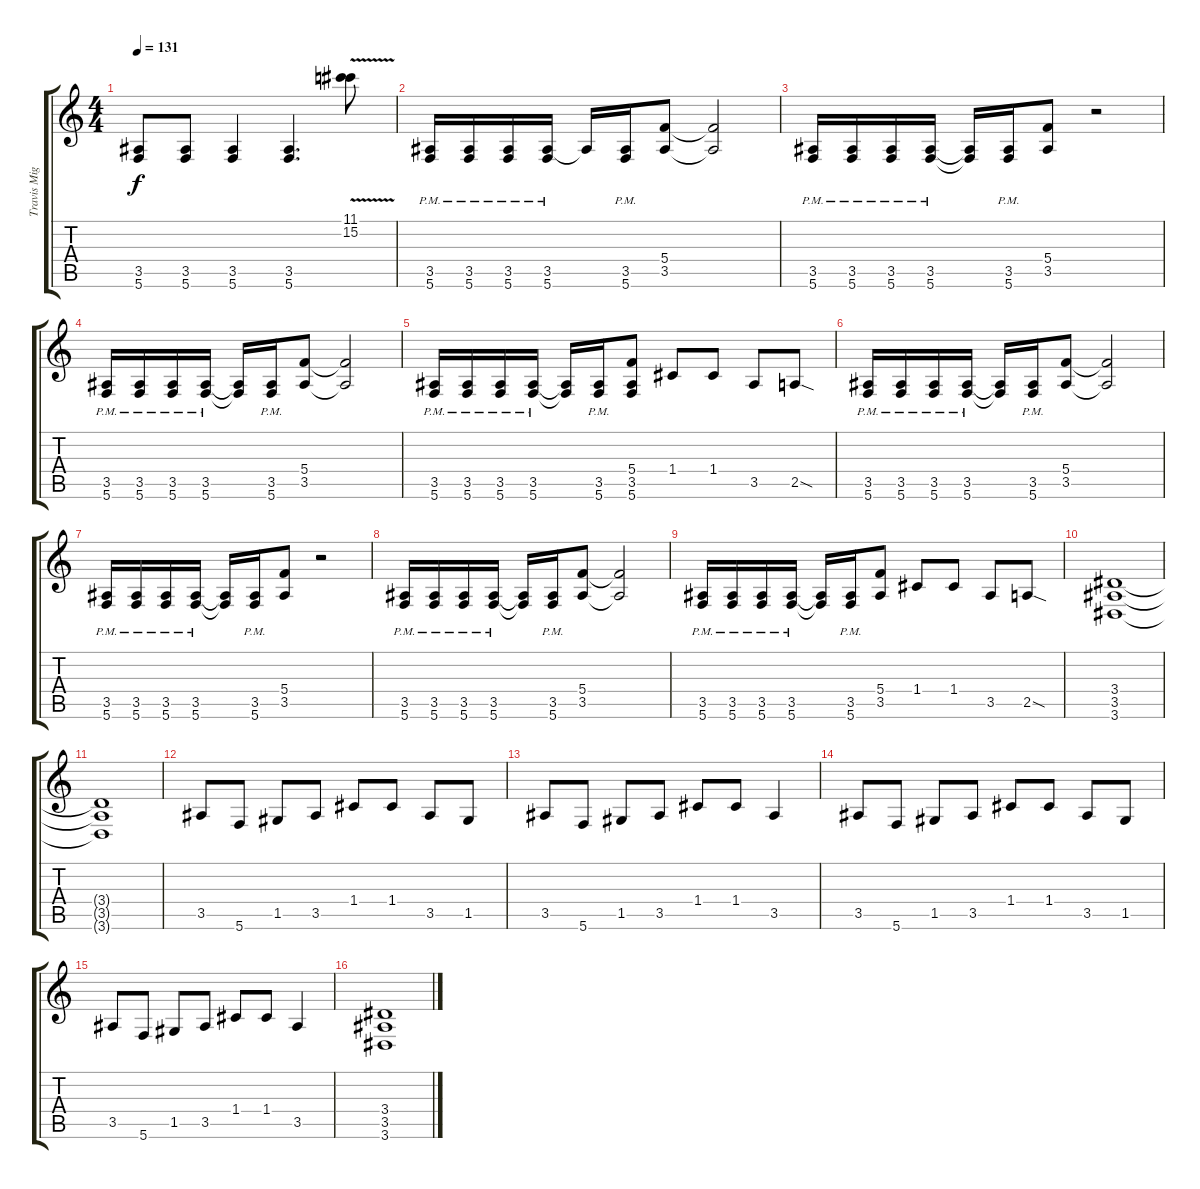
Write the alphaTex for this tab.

\track ("Travis Miguel" "Travis Mig") {instrument distortionguitar}
\staff {score tabs}
\tuning (D4 A3 F3 C3 G2 C2) {hide}
\ts (4 4)
\tempo 131
\clef g2
\ks c
(3.5 5.6).8{dy f} (3.5 5.6).8 (3.5 5.6).4 (3.5 5.6).4{d} (11.1{v} 15.2).8 |
(3.5 5.6{pm}).16 (3.5 5.6{pm}).16 (3.5 5.6{pm}).16 (3.5 5.6{pm}).16 3.5{t}.16 (3.5 5.6{pm}).16 (5.4 3.5).8 (5.4{t} 3.5{t}).2 |
(3.5 5.6{pm}).16 (3.5 5.6{pm}).16 (3.5 5.6{pm}).16 (3.5 5.6{pm}).16 (3.5{t} 5.6{t}).16 (3.5 5.6{pm}).16 (5.4 3.5).8 r.2 |
(3.5 5.6{pm}).16 (3.5 5.6{pm}).16 (3.5 5.6{pm}).16 (3.5 5.6{pm}).16 (3.5{t} 5.6{t}).16 (3.5 5.6{pm}).16 (5.4 3.5).8 (5.4{t} 3.5{t}).2 |
(3.5 5.6{pm}).16 (3.5 5.6{pm}).16 (3.5 5.6{pm}).16 (3.5 5.6{pm}).16 (3.5{t} 5.6{t}).16 (3.5 5.6{pm}).16 (5.4 3.5 5.6).8 1.4.8 1.4.8 3.5.8 2.5{sod}.8 |
(3.5 5.6{pm}).16 (3.5 5.6{pm}).16 (3.5 5.6{pm}).16 (3.5 5.6{pm}).16 (3.5{t} 5.6{t}).16 (3.5 5.6{pm}).16 (5.4 3.5).8 (5.4{t} 3.5{t}).2 |
(3.5 5.6{pm}).16 (3.5 5.6{pm}).16 (3.5 5.6{pm}).16 (3.5 5.6{pm}).16 (3.5{t} 5.6{t}).16 (3.5 5.6{pm}).16 (5.4 3.5).8 r.2 |
(3.5 5.6{pm}).16 (3.5 5.6{pm}).16 (3.5 5.6{pm}).16 (3.5 5.6{pm}).16 (3.5{t} 5.6{t}).16 (3.5 5.6{pm}).16 (5.4 3.5).8 (5.4{t} 3.5{t}).2 |
(3.5 5.6{pm}).16 (3.5 5.6{pm}).16 (3.5 5.6{pm}).16 (3.5 5.6{pm}).16 (3.5{t} 5.6{t}).16 (3.5 5.6{pm}).16 (5.4 3.5).8 1.4.8 1.4.8 3.5.8 2.5{sod}.8 |
(3.4 3.5 3.6).1 |
(3.4{t} 3.5{t} 3.6{t}).1 |
3.5.8 5.6.8 1.5.8 3.5.8 1.4.8 1.4.8 3.5.8 1.5.8 |
3.5.8 5.6.8 1.5.8 3.5.8 1.4.8 1.4.8 3.5.4 |
3.5.8 5.6.8 1.5.8 3.5.8 1.4.8 1.4.8 3.5.8 1.5.8 |
3.5.8 5.6.8 1.5.8 3.5.8 1.4.8 1.4.8 3.5.4 |
(3.4 3.5 3.6).1
